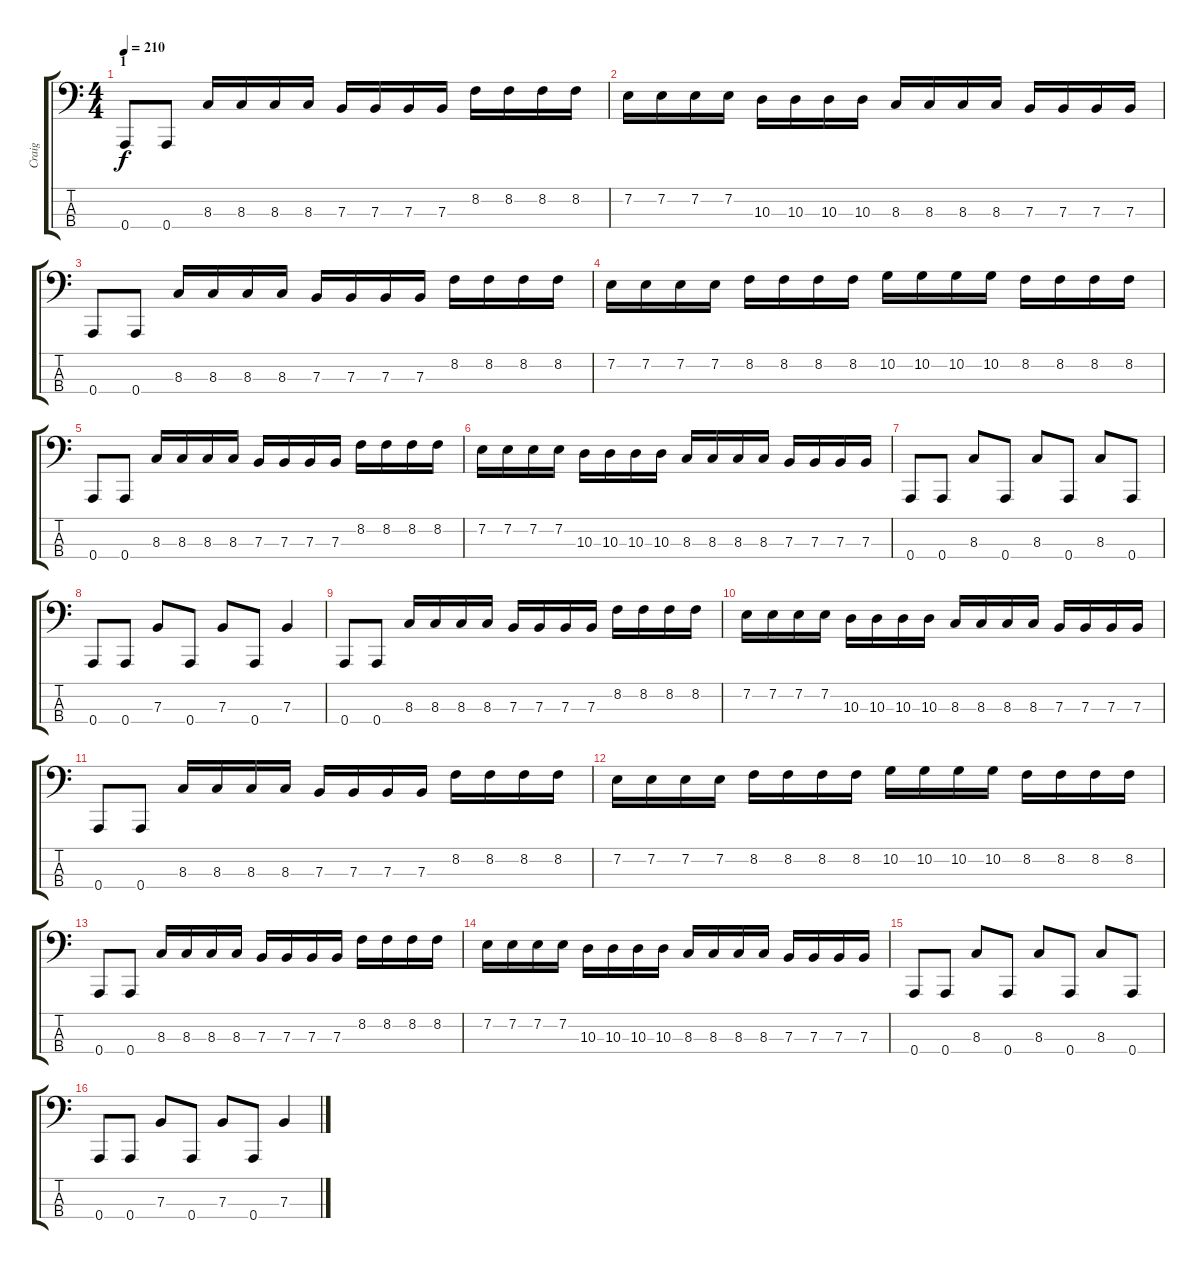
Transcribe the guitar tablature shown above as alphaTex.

\track ("Craig" "Craig") {instrument electricbassfinger}
\staff {score tabs}
\tuning (D2 A1 E1 A0) {hide}
\ts (4 4)
\section ("" "1")
\tempo 210
\clef f4
\ks c
0.4.8{dy f} 0.4.8 8.3.16 8.3.16 8.3.16 8.3.16 7.3.16 7.3.16 7.3.16 7.3.16 8.2.16 8.2.16 8.2.16 8.2.16 |
7.2.16 7.2.16 7.2.16 7.2.16 10.3.16 10.3.16 10.3.16 10.3.16 8.3.16 8.3.16 8.3.16 8.3.16 7.3.16 7.3.16 7.3.16 7.3.16 |
0.4.8 0.4.8 8.3.16 8.3.16 8.3.16 8.3.16 7.3.16 7.3.16 7.3.16 7.3.16 8.2.16 8.2.16 8.2.16 8.2.16 |
7.2.16 7.2.16 7.2.16 7.2.16 8.2.16 8.2.16 8.2.16 8.2.16 10.2.16 10.2.16 10.2.16 10.2.16 8.2.16 8.2.16 8.2.16 8.2.16 |
0.4.8 0.4.8 8.3.16 8.3.16 8.3.16 8.3.16 7.3.16 7.3.16 7.3.16 7.3.16 8.2.16 8.2.16 8.2.16 8.2.16 |
7.2.16 7.2.16 7.2.16 7.2.16 10.3.16 10.3.16 10.3.16 10.3.16 8.3.16 8.3.16 8.3.16 8.3.16 7.3.16 7.3.16 7.3.16 7.3.16 |
0.4.8 0.4.8 8.3.8 0.4.8 8.3.8 0.4.8 8.3.8 0.4.8 |
0.4.8 0.4.8 7.3.8 0.4.8 7.3.8 0.4.8 7.3.4 |
0.4.8 0.4.8 8.3.16 8.3.16 8.3.16 8.3.16 7.3.16 7.3.16 7.3.16 7.3.16 8.2.16 8.2.16 8.2.16 8.2.16 |
7.2.16 7.2.16 7.2.16 7.2.16 10.3.16 10.3.16 10.3.16 10.3.16 8.3.16 8.3.16 8.3.16 8.3.16 7.3.16 7.3.16 7.3.16 7.3.16 |
0.4.8 0.4.8 8.3.16 8.3.16 8.3.16 8.3.16 7.3.16 7.3.16 7.3.16 7.3.16 8.2.16 8.2.16 8.2.16 8.2.16 |
7.2.16 7.2.16 7.2.16 7.2.16 8.2.16 8.2.16 8.2.16 8.2.16 10.2.16 10.2.16 10.2.16 10.2.16 8.2.16 8.2.16 8.2.16 8.2.16 |
0.4.8 0.4.8 8.3.16 8.3.16 8.3.16 8.3.16 7.3.16 7.3.16 7.3.16 7.3.16 8.2.16 8.2.16 8.2.16 8.2.16 |
7.2.16 7.2.16 7.2.16 7.2.16 10.3.16 10.3.16 10.3.16 10.3.16 8.3.16 8.3.16 8.3.16 8.3.16 7.3.16 7.3.16 7.3.16 7.3.16 |
0.4.8 0.4.8 8.3.8 0.4.8 8.3.8 0.4.8 8.3.8 0.4.8 |
0.4.8 0.4.8 7.3.8 0.4.8 7.3.8 0.4.8 7.3.4
